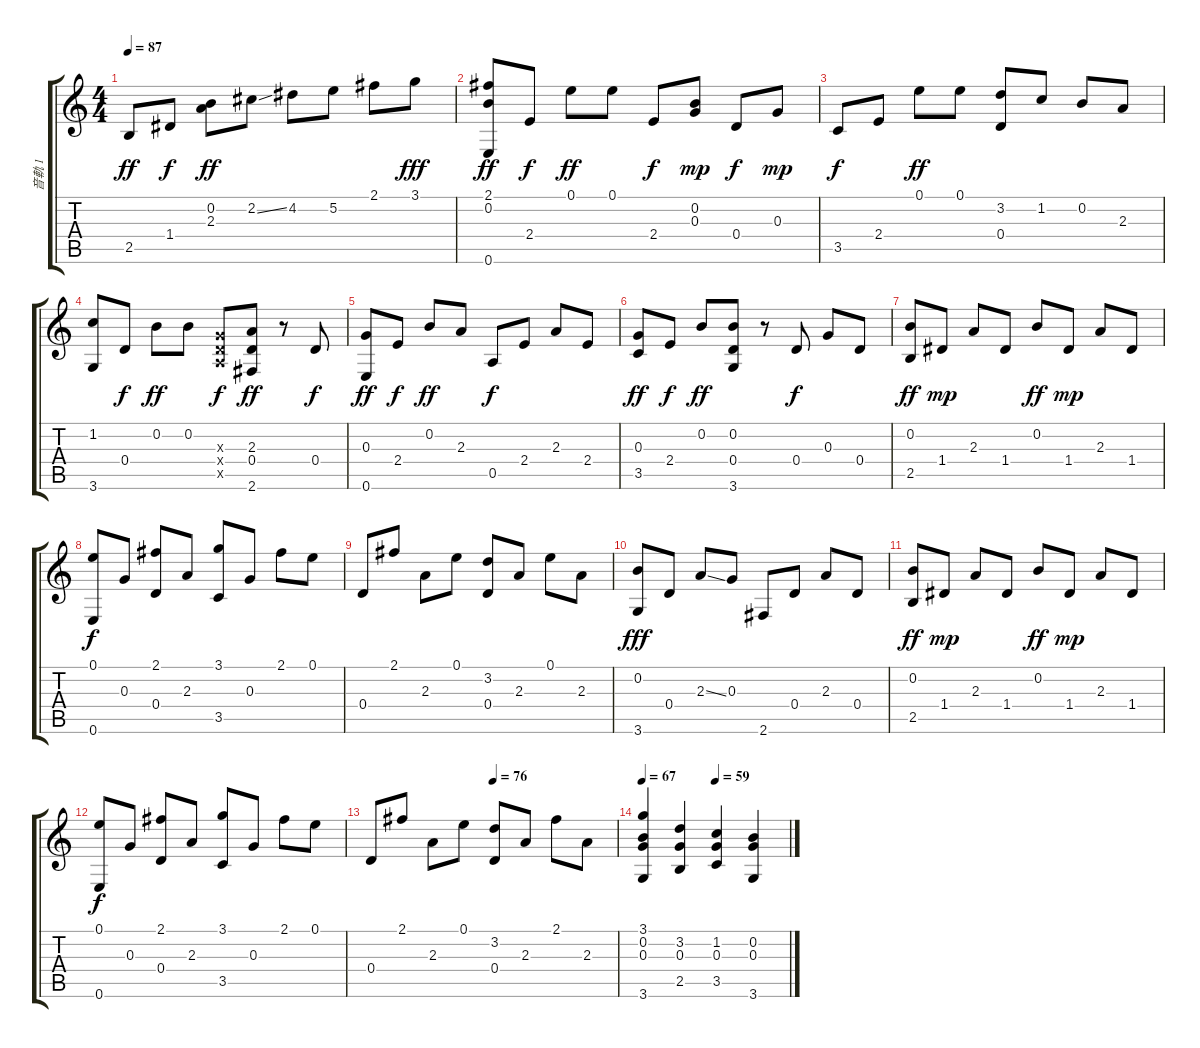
\track ("音軌 1" "音軌 1") {instrument acousticguitarsteel}
\staff {score tabs}
\tuning (E4 B3 G3 D3 A2 E2) {hide}
\ts (4 4)
\tempo 87
\clef g2
\ks c
2.5.8{dy ff} 1.4.8{dy f} (0.2 2.3).8{dy ff} 2.2{ss}.8 4.2.8 5.2.8 2.1.8 3.1.8{dy fff} |
(2.1 0.2 0.6).8{dy ff} 2.4.8{dy f} 0.1.8{dy ff} 0.1.8 2.4.8{dy f} (0.2 0.3).8{dy mp} 0.4.8{dy f} 0.3.8{dy mp} |
3.5.8{dy f} 2.4.8 0.1.8{dy ff} 0.1.8 (3.2 0.4).8 1.2.8 0.2.8 2.3.8 |
(1.2 3.6).8 0.4.8{dy f} 0.2.8{dy ff} 0.2.8 (0.3{x} 0.4{x} 0.5{x}).8{dy f} (2.3 0.4 2.6).8{dy ff} r.8 0.4.8{dy f} |
(0.3 0.6).8{dy ff} 2.4.8{dy f} 0.2.8{dy ff} 2.3.8 0.5.8{dy f} 2.4.8 2.3.8 2.4.8 |
(0.3 3.5).8{dy ff} 2.4.8{dy f} 0.2.8{dy ff} (0.2 0.4 3.6).8 r.8 0.4.8{dy f} 0.3.8 0.4.8 |
(0.2 2.5).8{dy ff} 1.4.8{dy mp} 2.3.8 1.4.8 0.2.8{dy ff} 1.4.8{dy mp} 2.3.8 1.4.8 |
(0.1 0.6).8{dy f} 0.3.8 (2.1 0.4).8 2.3.8 (3.1 3.5).8 0.3.8 2.1.8 0.1.8 |
0.4.8 2.1.8 2.3.8 0.1.8 (3.2 0.4).8 2.3.8 0.1.8 2.3.8 |
(0.2 3.6).8{dy fff} 0.4.8 2.3{ss}.8 0.3.8 2.6.8 0.4.8 2.3.8 0.4.8 |
(0.2 2.5).8{dy ff} 1.4.8{dy mp} 2.3.8 1.4.8 0.2.8{dy ff} 1.4.8{dy mp} 2.3.8 1.4.8 |
(0.1 0.6).8{dy f} 0.3.8 (2.1 0.4).8 2.3.8 (3.1 3.5).8 0.3.8 2.1.8 0.1.8 |
\tempo (76 0.5)
0.4.8 2.1.8 2.3.8 0.1.8 (3.2 0.4).8 2.3.8 2.1.8 2.3.8 |
\tempo 67
\tempo (59 0.5)
(3.1 0.2 0.3 3.6).4 (3.2 0.3 2.5).4 (1.2 0.3 3.5).4 (0.2 0.3 3.6).4
